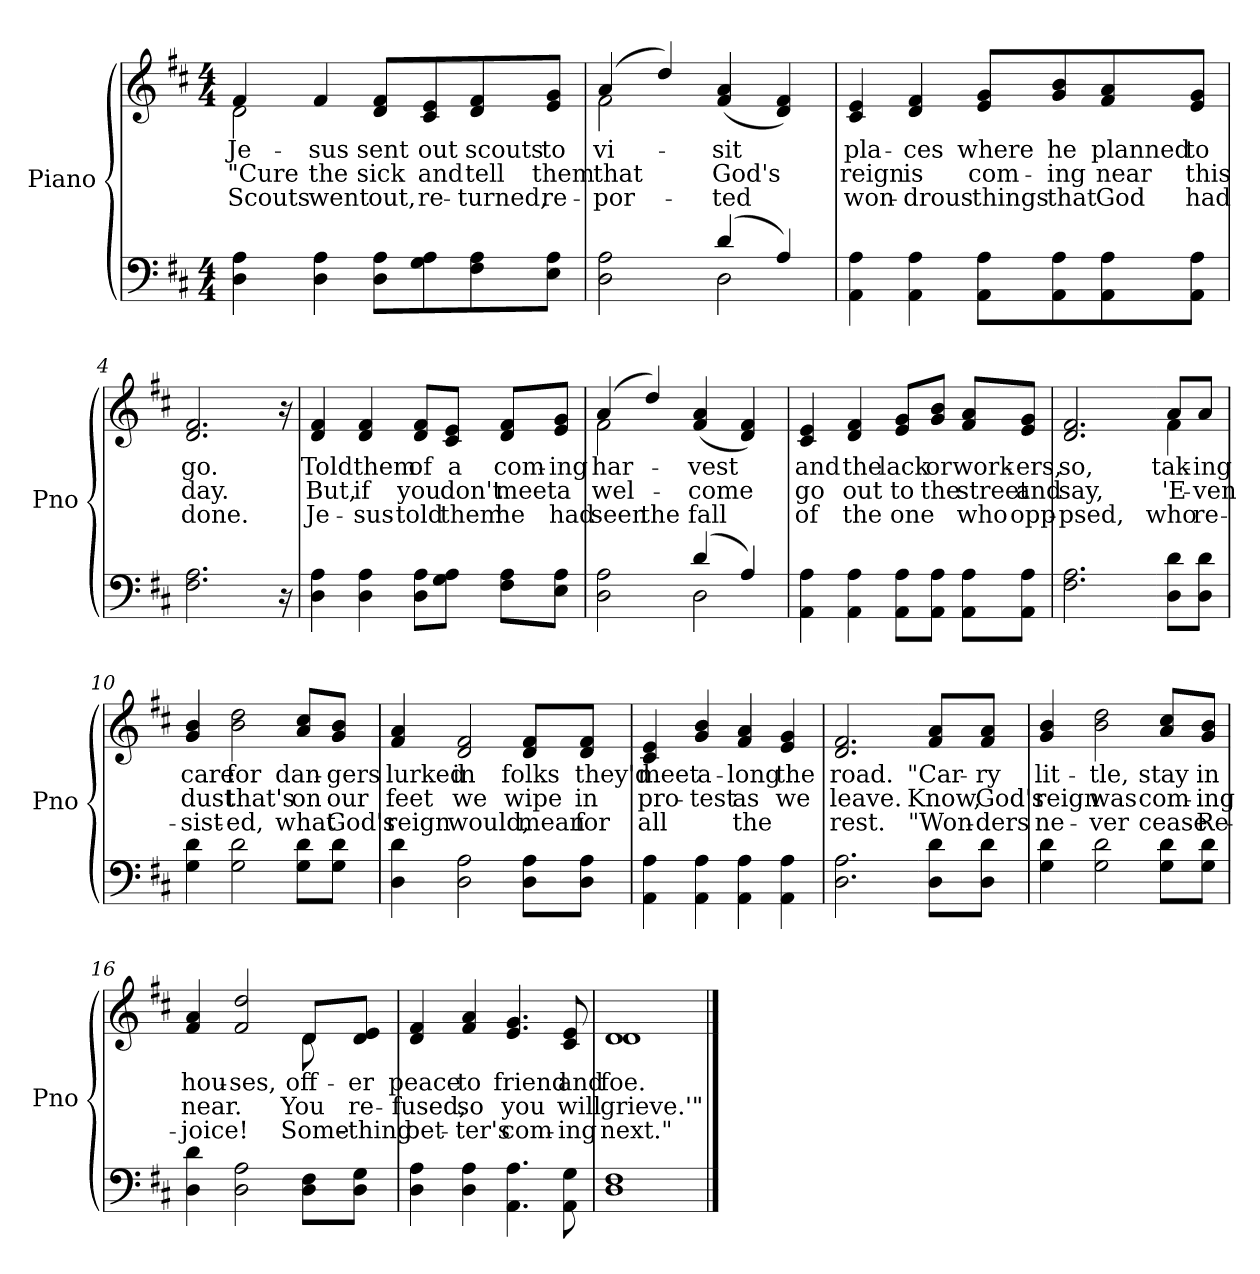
**kern	**kern	**text	**text	**text
*part2	*part1	*part1	*part1	*part1
*staff2	*staff1	*staff1	*staff1	*staff1
*I"Piano	*I"Piano	*	*	*
*I'Pno	*I'Pno	*	*	*
*clefF4	*clefG2	*	*	*
*k[f#c#]	*k[f#c#]	*	*	*
*M4/4	*M4/4	*	*	*
=1	=1	=1	=1	=1
!	!LO:TX:b:i:t=Verse	!	!	!
!	!	!LO:LY:b	!LO:LY:b	!LO:LY:b
*	*^	*	*	*
4D\ 4A\	4f#/	2d\	Je-	"Cure	Scouts
!	!	!	!LO:LY:b	!LO:LY:b	!LO:LY:b
4D\ 4A\	4f#/	.	-sus	the	went
!	!	!	!LO:LY:b	!LO:LY:b	!LO:LY:b
8D\ 8A\L	8d/ 8f#/L	2ryy	sent	sick	out,
!	!	!	!LO:LY:b	!LO:LY:b	!LO:LY:b
8G\ 8A\	8c#/ 8e/	.	out	and	re-
!	!	!	!LO:LY:b	!LO:LY:b	!LO:LY:b
8F#\ 8A\	8d/ 8f#/	.	scouts	tell	-turned,
!	!	!	!LO:LY:b	!LO:LY:b	!LO:LY:b
8E\ 8A\J	8e/ 8g/J	.	to	them	re-
=2	=2	=2	=2	=2	=2
*^	*	*	*	*	*
!	!	!	!	!LO:LY:b	!LO:LY:b	!LO:LY:b
2D\ 2A\	2ryy	(4a/	2f#\	vi-	that	-por-
.	.	4dd/)	.	.	.	.
!	!	!	!	!LO:LY:b	!LO:LY:b	!LO:LY:b
(4d/	2D\	(4f#/ 4a/	2ryy	-sit	God's	-ted
4A/)	.	4d/ 4f#/)	.	.	.	.
*v	*v	*	*	*	*	*
*	*v	*v	*	*	*
=3	=3	=3	=3	=3
!	!	!LO:LY:b	!LO:LY:b	!LO:LY:b
4AA\ 4A\	4c#/ 4e/	pla-	reign	won-
!	!	!LO:LY:b	!LO:LY:b	!LO:LY:b
4AA\ 4A\	4d/ 4f#/	-ces	is	-drous
!	!	!LO:LY:b	!LO:LY:b	!LO:LY:b
8AA\ 8A\L	8e/ 8g/L	where	com-	things
!	!	!LO:LY:b	!LO:LY:b	!LO:LY:b
8AA\ 8A\	8g/ 8b/	he	-ing	that
!	!	!LO:LY:b	!LO:LY:b	!LO:LY:b
8AA\ 8A\	8f#/ 8a/	planned	near	God
!	!	!LO:LY:b	!LO:LY:b	!LO:LY:b
8AA\ 8A\J	8e/ 8g/J	to	this	had
=4	=4	=4	=4	=4
!	!	!LO:LY:b	!LO:LY:b	!LO:LY:b
2.F#\ 2.A\	2.d/ 2.f#/	go.	day.	done.
16r	16r	.	.	.
!!LO:LB:g=z
=5	=5	=5	=5	=5
!	!	!LO:LY:b	!LO:LY:b	!LO:LY:b
4D\ 4A\	4d/ 4f#/	Told	But,	Je-
!	!	!LO:LY:b	!LO:LY:b	!LO:LY:b
4D\ 4A\	4d/ 4f#/	them	if	-sus
!	!	!LO:LY:b	!LO:LY:b	!LO:LY:b
8D\ 8A\L	8d/ 8f#/L	of	you	told
!	!	!LO:LY:b	!LO:LY:b	!LO:LY:b
8G\ 8A\J	8c#/ 8e/J	a	don't	them
!	!	!LO:LY:b	!LO:LY:b	!LO:LY:b
8F#\ 8A\L	8d/ 8f#/L	com-	meet	he
!	!	!LO:LY:b	!LO:LY:b	!LO:LY:b
8E\ 8A\J	8e/ 8g/J	-ing	a	had
=6	=6	=6	=6	=6
*^	*	*	*	*
!	!	!	!LO:LY:b	!LO:LY:b	!LO:LY:b
*	*	*^	*	*	*
2D\ 2A\	2ryy	(4a/	2f#\	har-	wel-	seen
!	!	!	!	!	!	!LO:LY:b
.	.	4dd/)	.	.	.	the
!	!	!	!	!LO:LY:b	!LO:LY:b	!LO:LY:b
(4d/	2D\	(4f#/ 4a/	2ryy	-vest	-come	fall
4A/)	.	4d/ 4f#/)	.	.	.	.
*v	*v	*	*	*	*	*
*	*v	*v	*	*	*
=7	=7	=7	=7	=7
!	!	!LO:LY:b	!LO:LY:b	!LO:LY:b
4AA\ 4A\	4c#/ 4e/	and	go	of
!	!	!LO:LY:b	!LO:LY:b	!LO:LY:b
4AA\ 4A\	4d/ 4f#/	the	out	the
!	!	!LO:LY:b	!LO:LY:b	!LO:LY:b
8AA\ 8A\L	8e/ 8g/L	lack	to	one
!	!	!LO:LY:b	!LO:LY:b	!
8AA\ 8A\J	8g/ 8b/J	or	the	.
!	!	!LO:LY:b	!LO:LY:b	!LO:LY:b
8AA\ 8A\L	8f#/ 8a/L	work-	street	who
!	!	!LO:LY:b	!LO:LY:b	!LO:LY:b
8AA\ 8A\J	8e/ 8g/J	-ers,	and	opp-
=8	=8	=8	=8	=8
!	!	!LO:LY:b	!LO:LY:b	!LO:LY:b
2.F#\ 2.A\	2.d/ 2.f#/	so,	say,	-psed,
!!LO:LB:g=z
=9-	=9-	=9-	=9-	=9-
!	!	!LO:LY:b	!LO:LY:b	!LO:LY:b
*	*^	*	*	*
8D\ 8d\L	8a/L	4f#\	tak-	'E-	who
!	!	!	!LO:LY:b	!LO:LY:b	!LO:LY:b
8D\ 8d\J	8a/J	.	-ing	-ven	re-
*	*v	*v	*	*	*
=10	=10	=10	=10	=10
!	!	!LO:LY:b	!LO:LY:b	!LO:LY:b
4G\ 4d\	4g/ 4b/	care	dust	-sist-
!	!	!LO:LY:b	!LO:LY:b	!LO:LY:b
2G\ 2d\	2b\ 2dd\	for	that's	-ed,
!	!	!LO:LY:b	!LO:LY:b	!LO:LY:b
8G\ 8d\L	8a/ 8cc#/L	dan-	on	what
!	!	!LO:LY:b	!LO:LY:b	!LO:LY:b
8G\ 8d\J	8g/ 8b/J	-gers	our	God's
=11	=11	=11	=11	=11
!	!	!LO:LY:b	!LO:LY:b	!LO:LY:b
4D\ 4d\	4f#/ 4a/	lurked	feet	reign
!	!	!LO:LY:b	!LO:LY:b	!LO:LY:b
2D\ 2A\	2d/ 2f#/	in	we	would,
!	!	!LO:LY:b	!LO:LY:b	!LO:LY:b
8D\ 8A\L	8d/ 8f#/L	folks	wipe	mean
!	!	!LO:LY:b	!LO:LY:b	!LO:LY:b
8D\ 8A\J	8d/ 8f#/J	they'd	in	for
=12	=12	=12	=12	=12
!	!	!LO:LY:b	!LO:LY:b	!LO:LY:b
4AA\ 4A\	4c#/ 4e/	meet	pro-	all
!	!	!LO:LY:b	!LO:LY:b	!
4AA\ 4A\	4g/ 4b/	a-	-test	.
!	!	!LO:LY:b	!LO:LY:b	!LO:LY:b
4AA\ 4A\	4f#/ 4a/	-long	as	the
!	!	!LO:LY:b	!LO:LY:b	!
4AA\ 4A\	4e/ 4g/	the	we	.
=13	=13	=13	=13	=13
!	!	!LO:LY:b	!LO:LY:b	!LO:LY:b
2.D\ 2.A\	2.d/ 2.f#/	road.	leave.	rest.
!!LO:LB:g=z
=14-	=14-	=14-	=14-	=14-
!	!	!LO:LY:b	!LO:LY:b	!LO:LY:b
8D\ 8d\L	8f#/ 8a/L	"Car-	Know,	"Won-
!	!	!LO:LY:b	!LO:LY:b	!LO:LY:b
8D\ 8d\J	8f#/ 8a/J	-ry	God's	-ders
=15	=15	=15	=15	=15
!	!	!LO:LY:b	!LO:LY:b	!LO:LY:b
4G\ 4d\	4g/ 4b/	lit-	reign	ne-
!	!	!LO:LY:b	!LO:LY:b	!LO:LY:b
2G\ 2d\	2b\ 2dd\	-tle,	was	-ver
!	!	!LO:LY:b	!LO:LY:b	!LO:LY:b
8G\ 8d\L	8a/ 8cc#/L	stay	com-	cease
!	!	!LO:LY:b	!LO:LY:b	!LO:LY:b
8G\ 8d\J	8g/ 8b/J	in	-ing	Re-
=16	=16	=16	=16	=16
!	!	!LO:LY:b	!LO:LY:b	!LO:LY:b
*	*^	*	*	*
4D\ 4d\	4f#/ 4a/	2.ryy	hou-	near.	-joice!
!	!	!	!LO:LY:b	!	!
2D\ 2A\	2f#/ 2dd/	.	-ses,	.	.
!	!	!	!LO:LY:b	!LO:LY:b	!LO:LY:b
8D\ 8F#\L	8d/L	8d\	off-	You	Some-
!	!	!	!LO:LY:b	!LO:LY:b	!LO:LY:b
8D\ 8G\J	8d/ 8e/J	8ryy	-er	re-	-thing
=17	=17	=17	=17	=17	=17
!	!	!	!LO:LY:b	!LO:LY:b	!LO:LY:b
*	*v	*v	*	*	*
4D\ 4A\	4d/ 4f#/	peace	-fused,	bet-
!	!	!LO:LY:b	!LO:LY:b	!LO:LY:b
4D\ 4A\	4f#/ 4a/	to	so	-ter's
!	!	!LO:LY:b	!LO:LY:b	!LO:LY:b
4.AA\ 4.A\	4.e/ 4.g/	friend	you	com-
!	!	!LO:LY:b	!LO:LY:b	!LO:LY:b
8AA\ 8G\	8c#/ 8e/	and	will	-ing
=18	=18	=18	=18	=18
!	!	!LO:LY:b	!LO:LY:b	!LO:LY:b
*	*^	*	*	*
1D 1F#	1d	1d	foe.	grieve.'"	next."
*	*v	*v	*	*	*
==	==	==	==	==
*-	*-	*-	*-	*-
